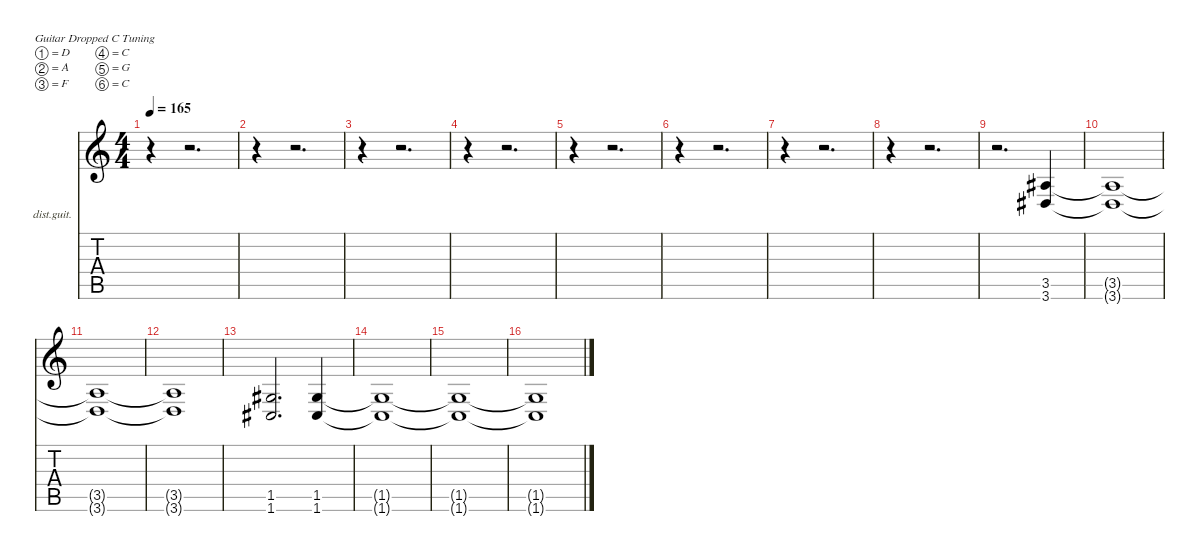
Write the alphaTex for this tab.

\defaultSystemsLayout 4
\hideDynamics
\bracketExtendMode nobrackets
\firstSystemTrackNameOrientation horizontal
\otherSystemsTrackNameOrientation horizontal
\track ("Devin Townsend (Guitar 2)" "dist.guit.") {instrument distortionguitar}
\staff {score tabs}
\tuning (D4 A3 F3 C3 G2 C2)
\ts (4 4)
\tempo 165
\clef g2
\ks c
r.4{dy f beam Down} r.2{d beam Down} |
r.4{beam Down} r.2{d beam Down} |
r.4{beam Down} r.2{d beam Down} |
r.4{beam Down} r.2{d beam Down} |
r.4{beam Down} r.2{d beam Down} |
r.4{beam Down} r.2{d beam Down} |
r.4{beam Down} r.2{d beam Down} |
r.4{beam Down} r.2{d beam Down} |
r.2{d beam Down} (3.5{acc #} 3.6{acc #}).4{beam Up} |
(3.5{t acc #} 3.6{t acc #}).1{beam Up} |
(3.5{t acc #} 3.6{t acc #}).1{beam Up} |
(3.5{t acc #} 3.6{t acc #}).1{beam Up} |
(1.5{acc #} 1.6{acc #}).2{d beam Up} (1.5{acc #} 1.6{acc #}).4{beam Up} |
(1.5{t acc #} 1.6{t acc #}).1{beam Up} |
(1.5{t acc #} 1.6{t acc #}).1{beam Up} |
(1.5{t acc #} 1.6{t acc #}).1{beam Up}
